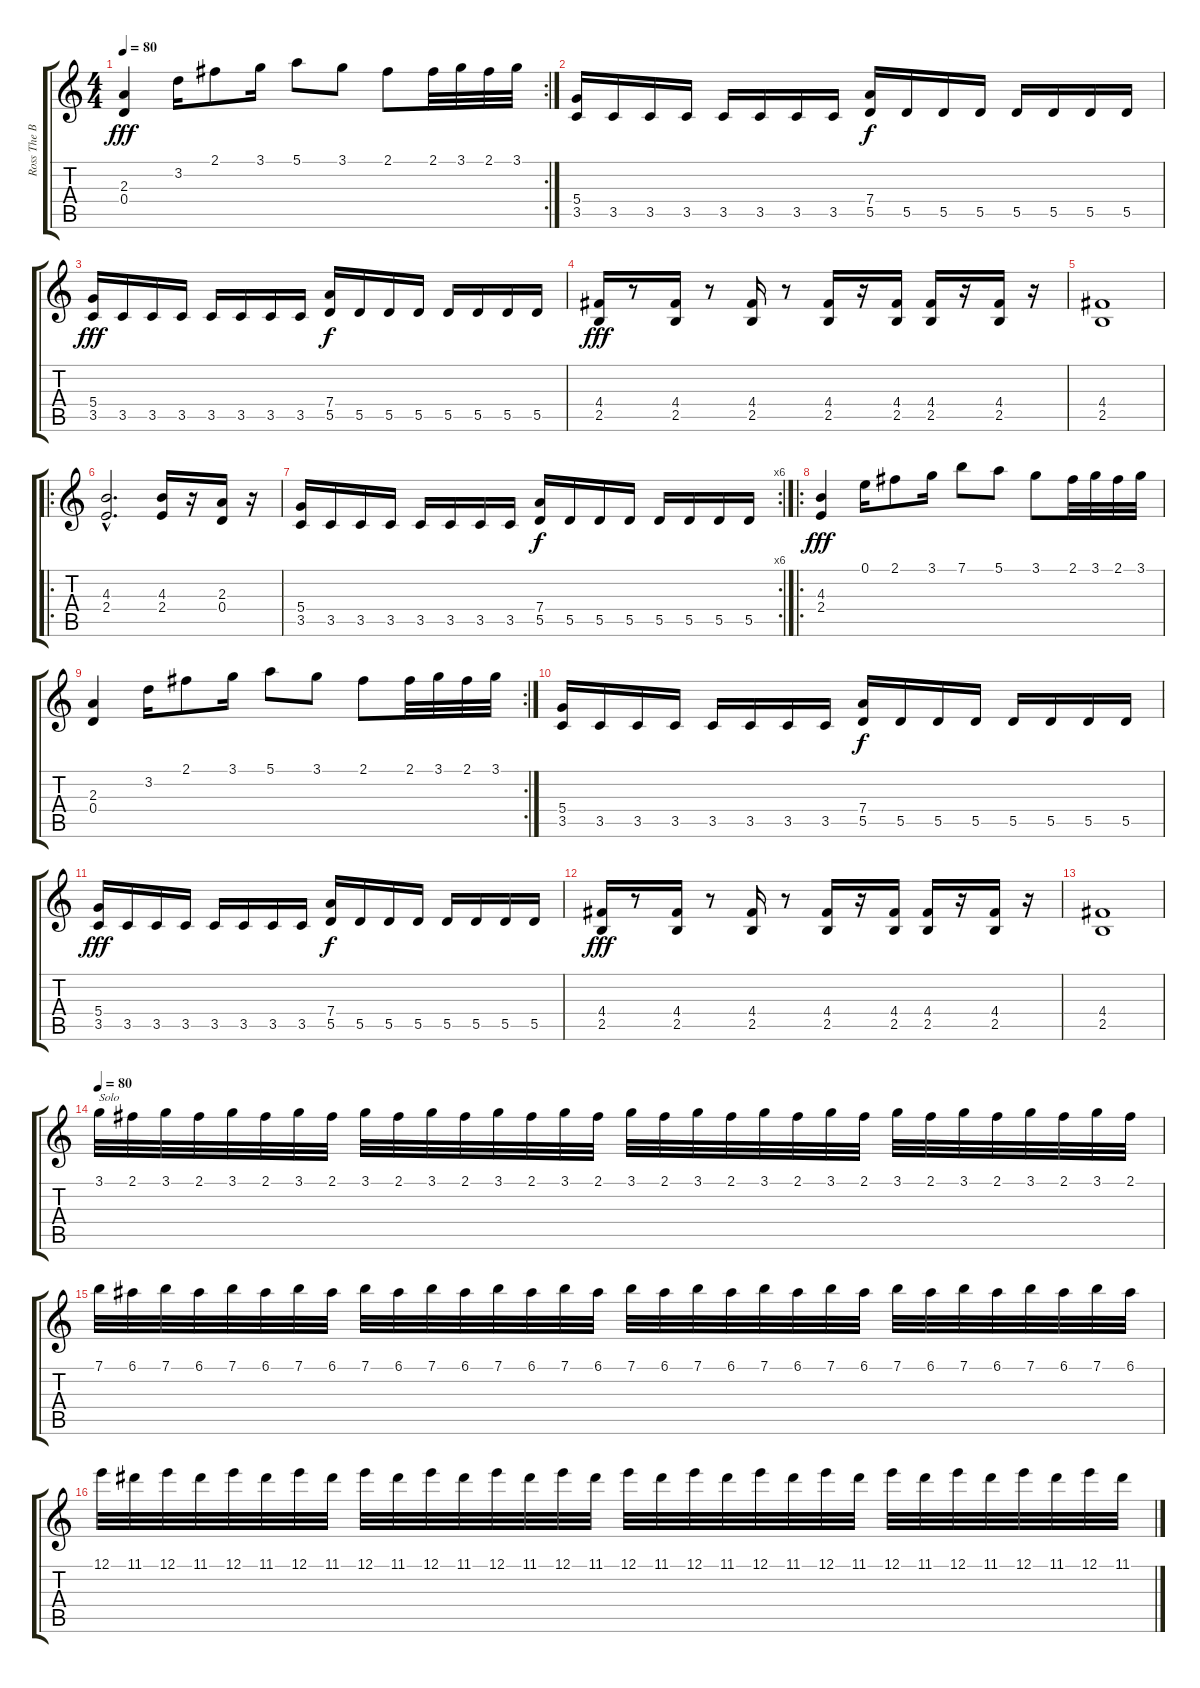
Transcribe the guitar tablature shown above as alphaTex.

\track ("Ross The Boss" "Ross The B") {instrument distortionguitar}
\staff {score tabs}
\tuning (E4 B3 G3 D3 A2 E2) {hide}
\rc 2
\ts (4 4)
\tempo 80
\clef g2
\ks c
(2.3 0.4).4{dy fff} 3.2.16 2.1.8 3.1.16 5.1.8 3.1.8 2.1.8 2.1.32 3.1.32 2.1.32 3.1.32 |
(5.4 3.5).16 3.5.16 3.5.16 3.5.16 3.5.16 3.5.16 3.5.16 3.5.16 (7.4 5.5).16{dy f} 5.5.16 5.5.16 5.5.16 5.5.16 5.5.16 5.5.16 5.5.16 |
(5.4 3.5).16{dy fff} 3.5.16 3.5.16 3.5.16 3.5.16 3.5.16 3.5.16 3.5.16 (7.4 5.5).16{dy f} 5.5.16 5.5.16 5.5.16 5.5.16 5.5.16 5.5.16 5.5.16 |
(4.4 2.5).16{dy fff} r.8 (4.4 2.5).16 r.8 (4.4 2.5).16 r.8 (4.4 2.5).16 r.16 (4.4 2.5).16 (4.4 2.5).16 r.16 (4.4 2.5).16 r.16 |
(4.4 2.5).1 |
\ro
(4.3{hac} 2.4{hac}).2{d} (4.3 2.4).16 r.16 (2.3 0.4).16 r.16 |
\rc 6
(5.4 3.5).16 3.5.16 3.5.16 3.5.16 3.5.16 3.5.16 3.5.16 3.5.16 (7.4 5.5).16{dy f} 5.5.16 5.5.16 5.5.16 5.5.16 5.5.16 5.5.16 5.5.16 |
\ro
(4.3 2.4).4{dy fff} 0.1.16 2.1.8 3.1.16 7.1.8 5.1.8 3.1.8 2.1.32 3.1.32 2.1.32 3.1.32 |
\rc 2
(2.3 0.4).4 3.2.16 2.1.8 3.1.16 5.1.8 3.1.8 2.1.8 2.1.32 3.1.32 2.1.32 3.1.32 |
(5.4 3.5).16 3.5.16 3.5.16 3.5.16 3.5.16 3.5.16 3.5.16 3.5.16 (7.4 5.5).16{dy f} 5.5.16 5.5.16 5.5.16 5.5.16 5.5.16 5.5.16 5.5.16 |
(5.4 3.5).16{dy fff} 3.5.16 3.5.16 3.5.16 3.5.16 3.5.16 3.5.16 3.5.16 (7.4 5.5).16{dy f} 5.5.16 5.5.16 5.5.16 5.5.16 5.5.16 5.5.16 5.5.16 |
(4.4 2.5).16{dy fff} r.8 (4.4 2.5).16 r.8 (4.4 2.5).16 r.8 (4.4 2.5).16 r.16 (4.4 2.5).16 (4.4 2.5).16 r.16 (4.4 2.5).16 r.16 |
(4.4 2.5).1 |
\tempo 80
3.1.32{txt "Solo"} 2.1.32 3.1.32 2.1.32 3.1.32 2.1.32 3.1.32 2.1.32 3.1.32 2.1.32 3.1.32 2.1.32 3.1.32 2.1.32 3.1.32 2.1.32 3.1.32 2.1.32 3.1.32 2.1.32 3.1.32 2.1.32 3.1.32 2.1.32 3.1.32 2.1.32 3.1.32 2.1.32 3.1.32 2.1.32 3.1.32 2.1.32 |
7.1.32 6.1.32 7.1.32 6.1.32 7.1.32 6.1.32 7.1.32 6.1.32 7.1.32 6.1.32 7.1.32 6.1.32 7.1.32 6.1.32 7.1.32 6.1.32 7.1.32 6.1.32 7.1.32 6.1.32 7.1.32 6.1.32 7.1.32 6.1.32 7.1.32 6.1.32 7.1.32 6.1.32 7.1.32 6.1.32 7.1.32 6.1.32 |
12.1.32 11.1.32 12.1.32 11.1.32 12.1.32 11.1.32 12.1.32 11.1.32 12.1.32 11.1.32 12.1.32 11.1.32 12.1.32 11.1.32 12.1.32 11.1.32 12.1.32 11.1.32 12.1.32 11.1.32 12.1.32 11.1.32 12.1.32 11.1.32 12.1.32 11.1.32 12.1.32 11.1.32 12.1.32 11.1.32 12.1.32 11.1.32
